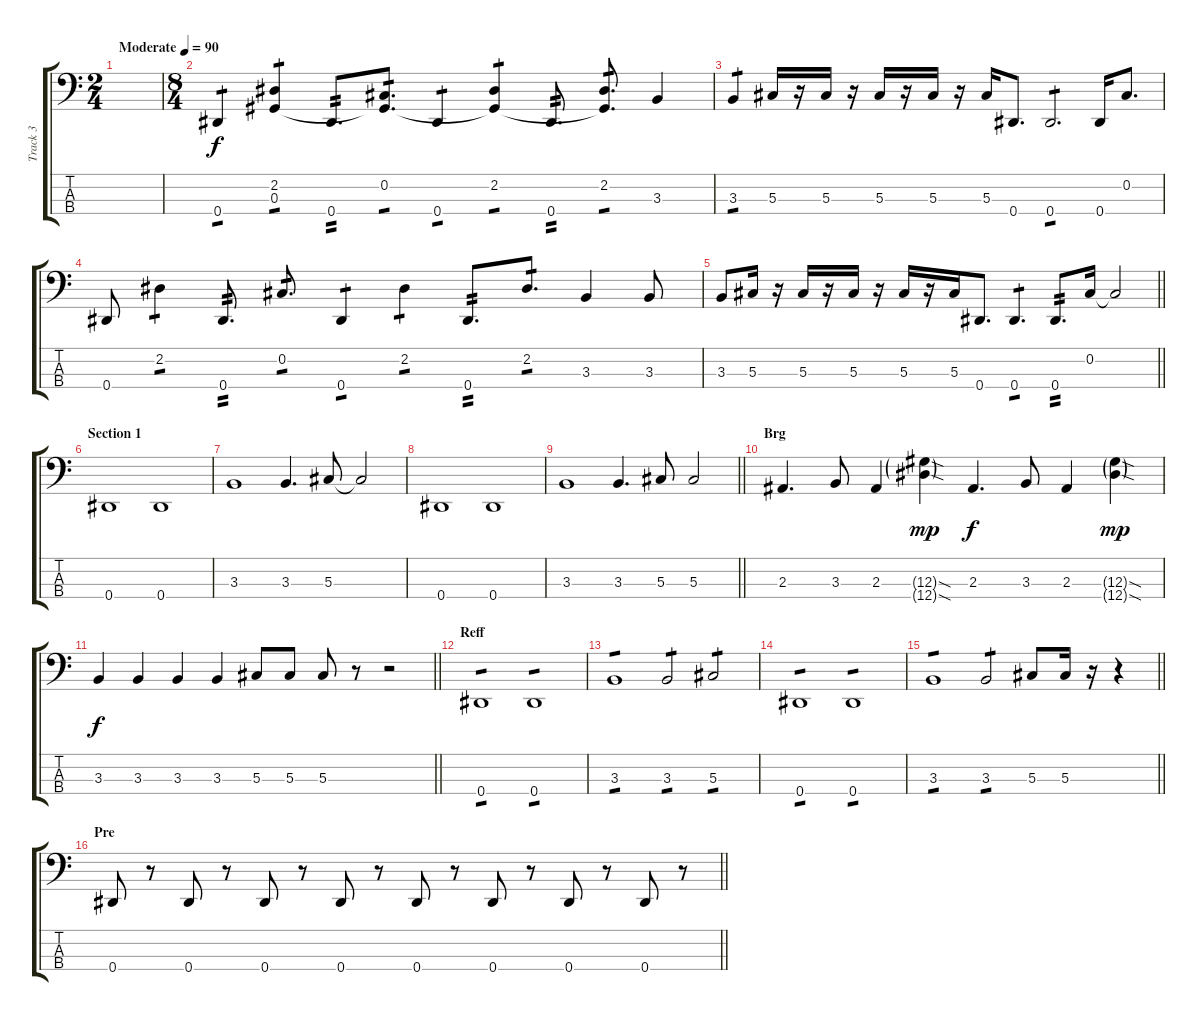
\track ("Track 3" "Track 3") {instrument electricbassfinger}
\staff {score tabs}
\tuning (Gb2 Db2 Ab1 Eb1) {hide}
\ts (2 4)
\tempo (90 "Moderate")
\clef f4
\ks c
|
\ts (8 4)
0.4.4{tp 1} (2.2 0.3).4{tp 1} 0.4.8{d tp 2} (0.2 0.3{t}).8{d tp 1} 0.4.4{tp 1} (2.2 0.3{t}).4{tp 1} 0.4.8{d tp 2} (2.2 0.3{t}).8{d tp 1} 3.3.4 |
3.3.4{tp 1} 5.3.16 r.16 5.3.16 r.16 5.3.16 r.16 5.3.16 r.16 5.3.16 0.4.8{d} 0.4.2{d tp 1} 0.4.16 0.2.8{d} |
0.4.8 2.2.4{tp 1} 0.4.8{d tp 2} 0.2.8{d tp 1} 0.4.4{tp 1} 2.2.4{tp 1} 0.4.8{d tp 2} 2.2.8{d tp 1} 3.3.4 3.3.8 |
\barLineRight lightlight
3.3.8 5.3.16 r.16 5.3.16 r.16 5.3.16 r.16 5.3.16 r.16 5.3.16 0.4.8{d} 0.4.4{d tp 1} 0.4.8{d tp 2} 0.2.16 0.2{t}.2 |
\section ("" "Section 1")
0.4.1 0.4.1 |
3.3.1 3.3.4{d} 5.3.8 5.3{t}.2 |
0.4.1 0.4.1 |
\barLineRight lightlight
3.3.1 3.3.4{d} 5.3.8 5.3.2 |
\section ("" "Brg")
2.3.4{d} 3.3.8 2.3.4 (12.3{sod g} 12.4{sod g}).4{dy mp} 2.3.4{d dy f} 3.3.8 2.3.4 (12.3{sod g} 12.4{sod g}).4{dy mp} |
\barLineRight lightlight
3.3.4{dy f} 3.3.4 3.3.4 3.3.4 5.3.8 5.3.8 5.3.8 r.8 r.2 |
\section ("" "Reff")
0.4.1{tp 1} 0.4.1{tp 1} |
3.3.1{tp 1} 3.3.2{tp 1} 5.3.2{tp 1} |
0.4.1{tp 1} 0.4.1{tp 1} |
\barLineRight lightlight
3.3.1{tp 1} 3.3.2{tp 1} 5.3.8 5.3.16 r.16 r.4 |
\section ("" "Pre")
\barLineRight lightlight
0.4.8 r.8 0.4.8 r.8 0.4.8 r.8 0.4.8 r.8 0.4.8 r.8 0.4.8 r.8 0.4.8 r.8 0.4.8 r.8
